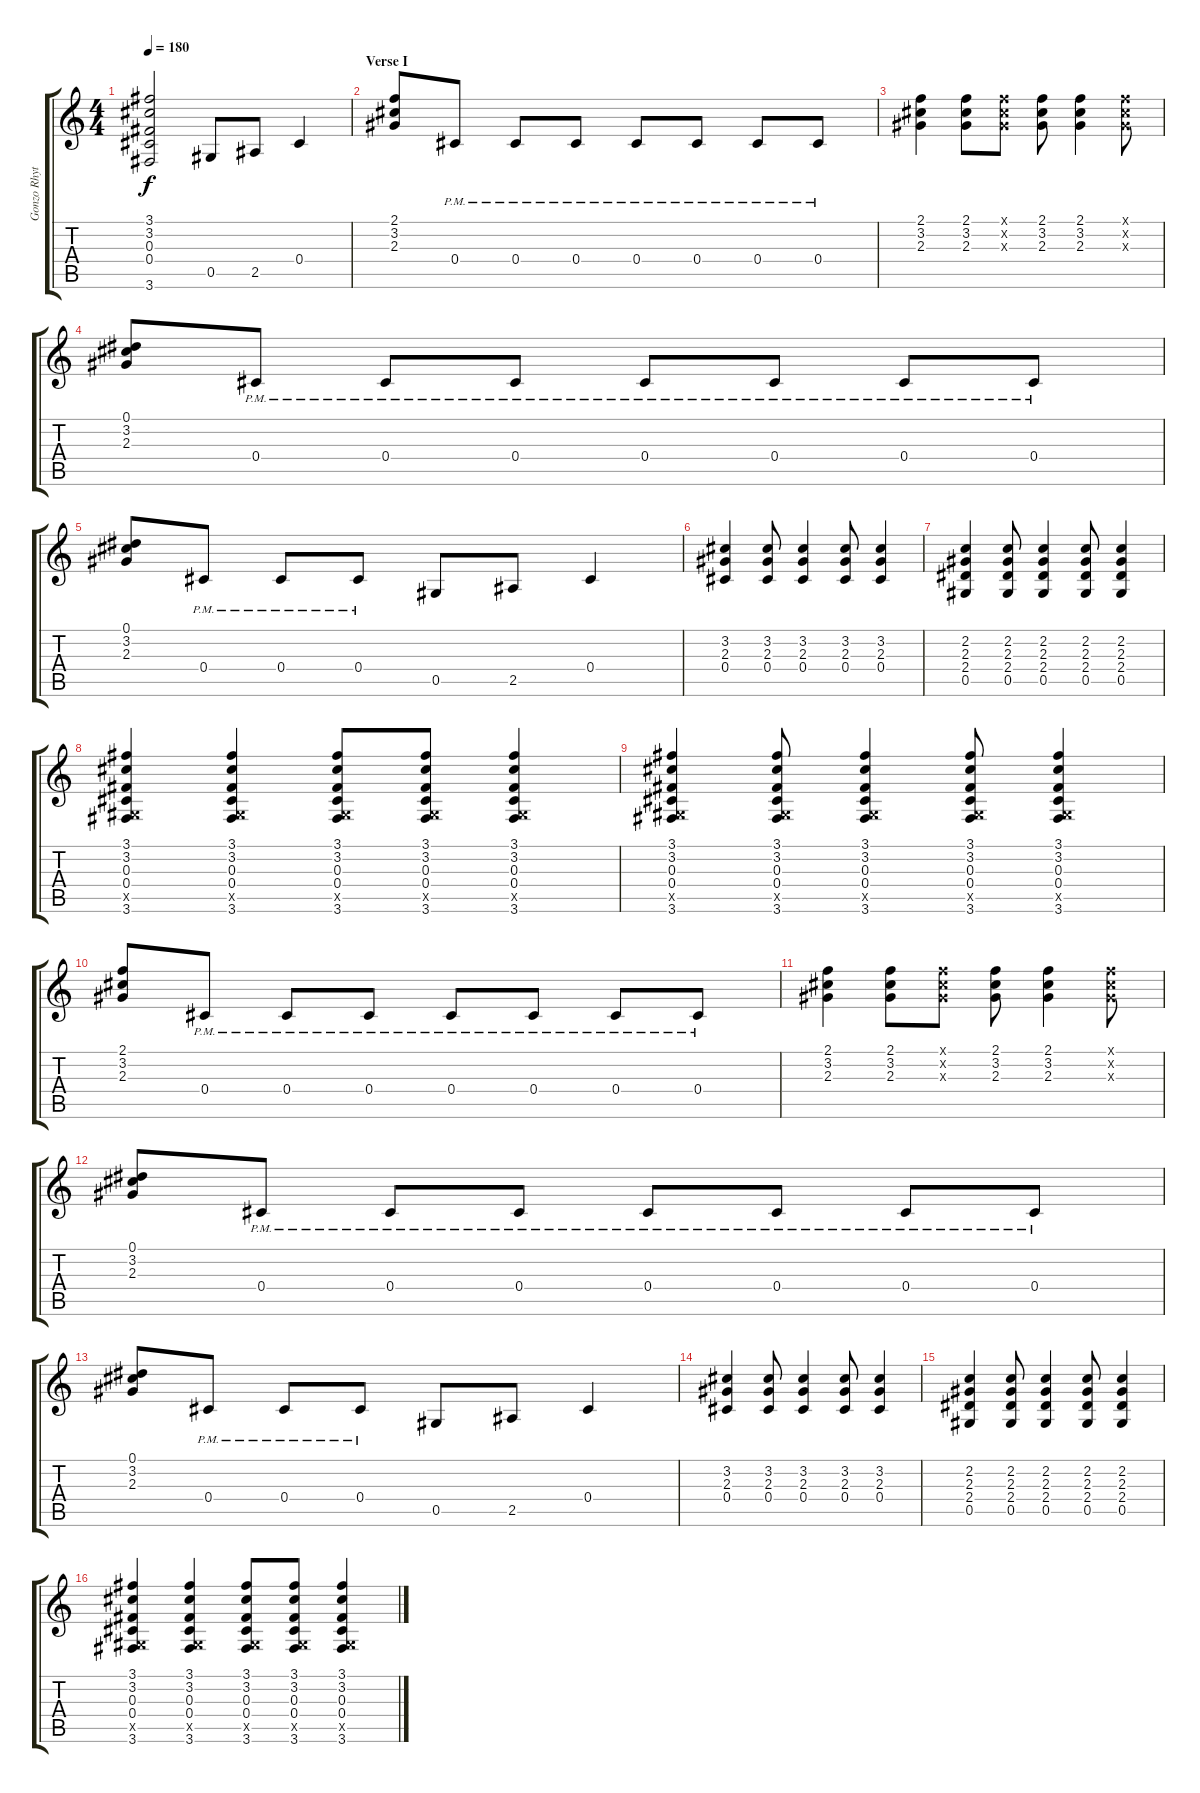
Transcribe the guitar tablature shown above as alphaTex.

\track ("Gonzo Rhythm II" "Gonzo Rhyt") {instrument overdrivenguitar}
\staff {score tabs}
\tuning (Eb4 Bb3 Gb3 Db3 Ab2 Eb2) {hide}
\ts (4 4)
\tempo 180
\clef g2
\ks c
(3.1{t} 3.2{t} 0.3{t} 0.4{t} 3.6{t}).2{dy f} 0.5.8 2.5.8 0.4.4 |
\section ("" "Verse I")
(2.1 3.2 2.3).8 0.4{pm}.8 0.4{pm}.8 0.4{pm}.8 0.4{pm}.8 0.4{pm}.8 0.4{pm}.8 0.4{pm}.8 |
(2.1 3.2 2.3).4 (2.1 3.2 2.3).8 (2.1{x} 3.2{x} 2.3{x}).8 (2.1 3.2 2.3).8 (2.1 3.2 2.3).4 (2.1{x} 3.2{x} 2.3{x}).8 |
(0.1 3.2 2.3).8 0.4{pm}.8 0.4{pm}.8 0.4{pm}.8 0.4{pm}.8 0.4{pm}.8 0.4{pm}.8 0.4{pm}.8 |
(0.1 3.2 2.3).8 0.4{pm}.8 0.4{pm}.8 0.4{pm}.8 0.5.8 2.5.8 0.4.4 |
(3.2 2.3 0.4).4 (3.2 2.3 0.4).8 (3.2 2.3 0.4).4 (3.2 2.3 0.4).8 (3.2 2.3 0.4).4 |
(2.2 2.3 2.4 0.5).4 (2.2 2.3 2.4 0.5).8 (2.2 2.3 2.4 0.5).4 (2.2 2.3 2.4 0.5).8 (2.2 2.3 2.4 0.5).4 |
(3.1 3.2 0.3 0.4 0.5{x} 3.6).4 (3.1 3.2 0.3 0.4 0.5{x} 3.6).4 (3.1 3.2 0.3 0.4 0.5{x} 3.6).8 (3.1 3.2 0.3 0.4 0.5{x} 3.6).8 (3.1 3.2 0.3 0.4 0.5{x} 3.6).4 |
(3.1 3.2 0.3 0.4 0.5{x} 3.6).4 (3.1 3.2 0.3 0.4 0.5{x} 3.6).8 (3.1 3.2 0.3 0.4 0.5{x} 3.6).4 (3.1 3.2 0.3 0.4 0.5{x} 3.6).8 (3.1 3.2 0.3 0.4 0.5{x} 3.6).4 |
(2.1 3.2 2.3).8 0.4{pm}.8 0.4{pm}.8 0.4{pm}.8 0.4{pm}.8 0.4{pm}.8 0.4{pm}.8 0.4{pm}.8 |
(2.1 3.2 2.3).4 (2.1 3.2 2.3).8 (2.1{x} 3.2{x} 2.3{x}).8 (2.1 3.2 2.3).8 (2.1 3.2 2.3).4 (2.1{x} 3.2{x} 2.3{x}).8 |
(0.1 3.2 2.3).8 0.4{pm}.8 0.4{pm}.8 0.4{pm}.8 0.4{pm}.8 0.4{pm}.8 0.4{pm}.8 0.4{pm}.8 |
(0.1 3.2 2.3).8 0.4{pm}.8 0.4{pm}.8 0.4{pm}.8 0.5.8 2.5.8 0.4.4 |
(3.2 2.3 0.4).4 (3.2 2.3 0.4).8 (3.2 2.3 0.4).4 (3.2 2.3 0.4).8 (3.2 2.3 0.4).4 |
(2.2 2.3 2.4 0.5).4 (2.2 2.3 2.4 0.5).8 (2.2 2.3 2.4 0.5).4 (2.2 2.3 2.4 0.5).8 (2.2 2.3 2.4 0.5).4 |
(3.1 3.2 0.3 0.4 0.5{x} 3.6).4 (3.1 3.2 0.3 0.4 0.5{x} 3.6).4 (3.1 3.2 0.3 0.4 0.5{x} 3.6).8 (3.1 3.2 0.3 0.4 0.5{x} 3.6).8 (3.1 3.2 0.3 0.4 0.5{x} 3.6).4
